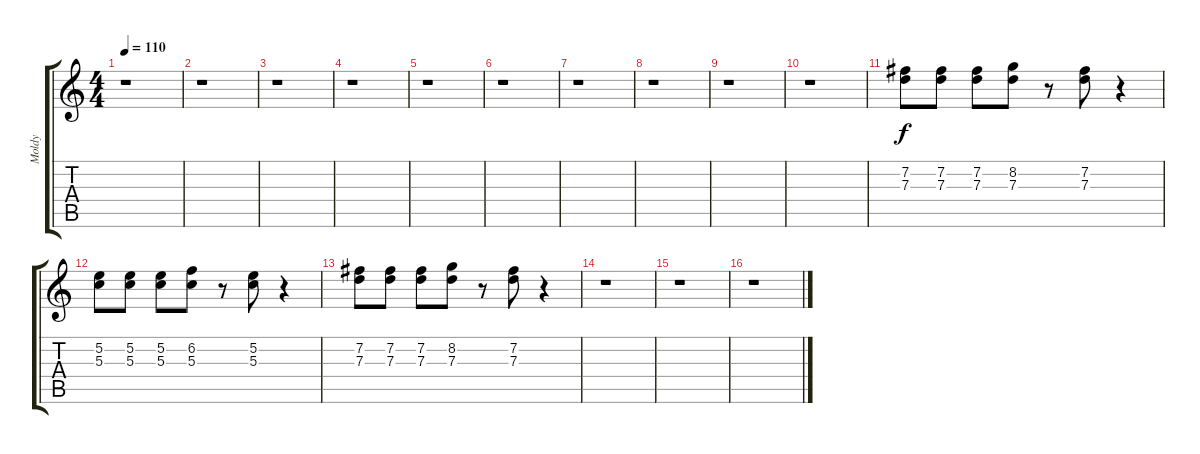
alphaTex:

\track ("Moldy" "Moldy") {instrument overdrivenguitar}
\staff {score tabs}
\tuning (E4 B3 G3 D3 A2 E2) {hide}
\ts (4 4)
\tempo 110
\clef g2
\ks c
r.1{dy f} |
r.1 |
r.1 |
r.1 |
r.1 |
r.1 |
r.1 |
r.1 |
r.1 |
r.1 |
(7.2 7.3).8 (7.2 7.3).8 (7.2 7.3).8 (8.2 7.3).8 r.8 (7.2 7.3).8 r.4 |
(5.2 5.3).8 (5.2 5.3).8 (5.2 5.3).8 (6.2 5.3).8 r.8 (5.2 5.3).8 r.4 |
(7.2 7.3).8 (7.2 7.3).8 (7.2 7.3).8 (8.2 7.3).8 r.8 (7.2 7.3).8 r.4 |
r.1 |
r.1 |
r.1
